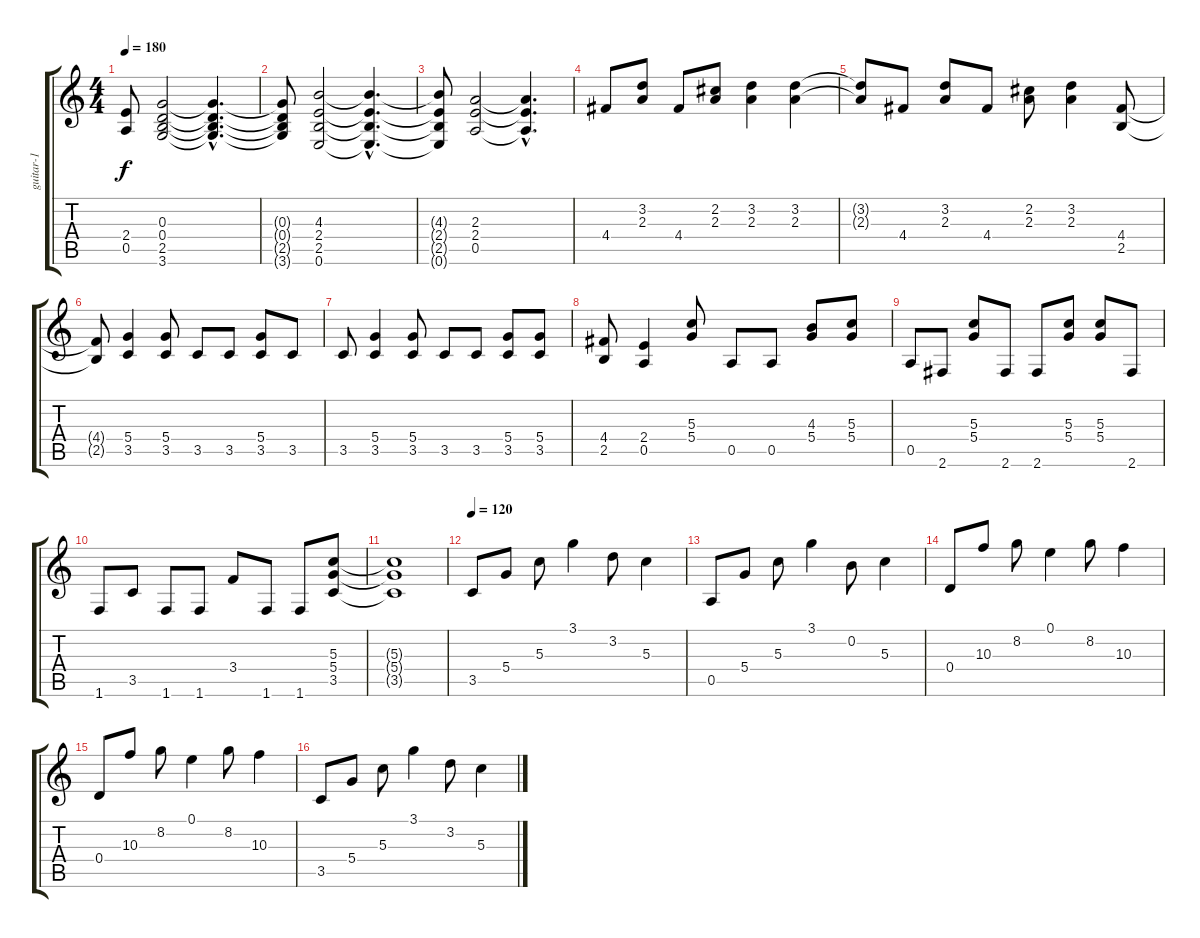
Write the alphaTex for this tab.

\track ("guitar-1" "guitar-1") {instrument distortionguitar}
\staff {score tabs}
\tuning (E4 B3 G3 D3 A2 E2) {hide}
\ts (4 4)
\tempo 180
\clef g2
\ks c
(2.4 0.5).8{dy f} (0.3 0.4 2.5 3.6).2 (0.3{hac t} 0.4{hac t} 2.5{hac t} 3.6{hac t}).4{d} |
(0.3{t} 0.4{t} 2.5{t} 3.6{t}).8 (4.3 2.4 2.5 0.6).2 (4.3{hac t} 2.4{hac t} 2.5{hac t} 0.6{hac t}).4{d} |
(4.3{t} 2.4{t} 2.5{t} 0.6{t}).8 (2.3 2.4 0.5).2 (2.3{hac t} 2.4{hac t} 0.5{hac t}).4{d} |
4.4.8 (3.2 2.3).8 4.4.8 (2.2 2.3).8 (3.2 2.3).4 (3.2 2.3).4 |
(3.2{t} 2.3{t}).8 4.4.8 (3.2 2.3).8 4.4.8 (2.2 2.3).8 (3.2 2.3).4 (4.4 2.5).8 |
(4.4{t} 2.5{t}).8 (5.4 3.5).4 (5.4 3.5).8 3.5.8 3.5.8 (5.4 3.5).8 3.5.8 |
3.5.8 (5.4 3.5).4 (5.4 3.5).8 3.5.8 3.5.8 (5.4 3.5).8 (5.4 3.5).8 |
(4.4 2.5).8 (2.4 0.5).4 (5.3 5.4).8 0.5.8 0.5.8 (4.3 5.4).8 (5.3 5.4).8 |
0.5.8 2.6.8 (5.3 5.4).8 2.6.8 2.6.8 (5.3 5.4).8 (5.3 5.4).8 2.6.8 |
1.6.8 3.5.8 1.6.8 1.6.8 3.4.8 1.6.8 1.6.8 (5.3 5.4 3.5).8 |
(5.3{t} 5.4{t} 3.5{t}).1 |
\tempo 120
3.5.8{instrument acousticguitarnylon} 5.4.8 5.3.8 3.1.4 3.2.8 5.3.4 |
0.5.8 5.4.8 5.3.8 3.1.4 0.2.8 5.3.4 |
0.4.8 10.3.8 8.2.8 0.1.4 8.2.8 10.3.4 |
0.4.8 10.3.8 8.2.8 0.1.4 8.2.8 10.3.4 |
3.5.8 5.4.8 5.3.8 3.1.4 3.2.8 5.3.4
